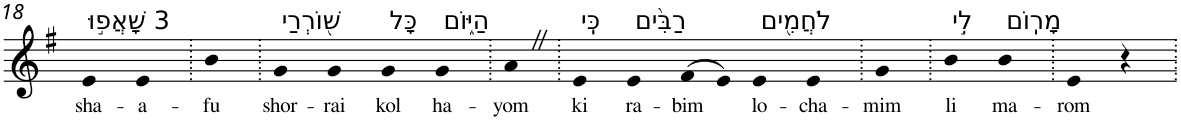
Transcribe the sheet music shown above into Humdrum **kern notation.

**kern	**text
*part1	*part1
*staff1	*staff1
*I"Piano	*
*I'Pno	*
!!LO:PB:g=z
*clefG2	*
*k[f#]	*
*G:	*
=18	=18
!LO:TX:a:t=3 שָׁאֲפ֣וּ	!
!	!LO:LY:b
4e	sha-
!	!LO:LY:b
4e	-a-
=19.	=19.
!	!LO:LY:b
4b	-fu
=20.	=20.
!LO:TX:a:t=שׁ֭וֹרְרַי	!
!	!LO:LY:b
4g	shor-
!	!LO:LY:b
4g	-rai
!LO:TX:a:t=כָּל	!
!	!LO:LY:b
4g	kol
!LO:TX:a:t=הַיּ֑וֹם	!
!	!LO:LY:b
4g	ha-
=21.	=21.
!	!LO:LY:b
4aZ	-yom
=22.	=22.
!LO:TX:a:t=כִּֽי	!
!	!LO:LY:b
4e	ki
!LO:TX:a:t=רַבִּ֨ים	!
!	!LO:LY:b
4e	ra-
!	!LO:LY:b
(>8f#	-bim
8e)	.
!LO:TX:a:t=לֹחֲמִ֖ים	!
!	!LO:LY:b
4e	lo-
!	!LO:LY:b
4e	-cha-
=23.	=23.
!	!LO:LY:b
4g	-mim
=24.	=24.
!LO:TX:a:t=לִ֣י	!
!	!LO:LY:b
4b	li
!LO:TX:a:t=מָרֽוֹם	!
!	!LO:LY:b
4b	ma-
=25.	=25.
!	!LO:LY:b
4e	-rom
4r	.
=.	=.
*-	*-
